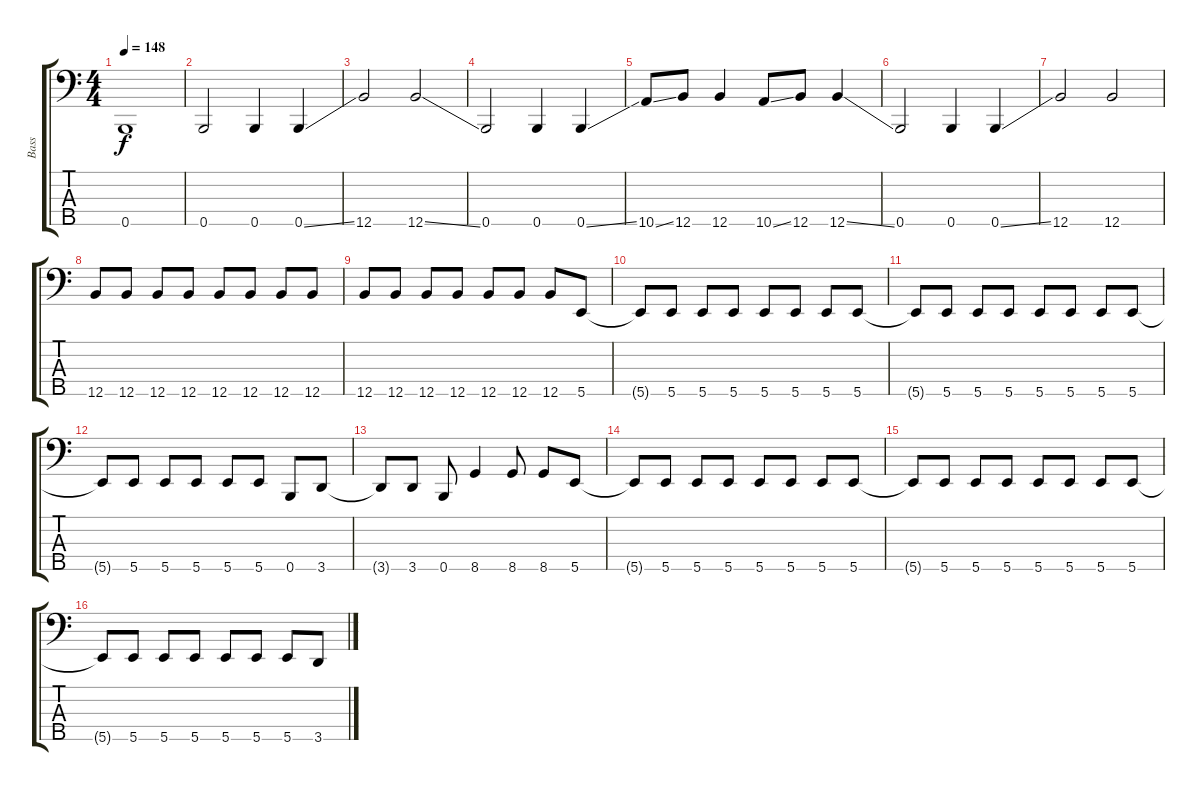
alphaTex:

\track ("Bass" "Bass") {instrument electricbasspick}
\staff {score tabs}
\tuning (G2 D2 A1 E1 B0) {hide}
\ts (4 4)
\tempo 148
\clef f4
\ks c
0.5{t}.1{dy f} |
0.5.2 0.5.4 0.5{ss}.4 |
12.5.2 12.5{ss}.2 |
0.5.2 0.5.4 0.5{ss}.4 |
10.5{ss}.8 12.5.8 12.5.4 10.5{ss}.8 12.5.8 12.5{ss}.4 |
0.5.2 0.5.4 0.5{ss}.4 |
12.5.2 12.5.2 |
12.5.8 12.5.8 12.5.8 12.5.8 12.5.8 12.5.8 12.5.8 12.5.8 |
12.5.8 12.5.8 12.5.8 12.5.8 12.5.8 12.5.8 12.5.8 5.5.8 |
5.5{t}.8 5.5.8 5.5.8 5.5.8 5.5.8 5.5.8 5.5.8 5.5.8 |
5.5{t}.8 5.5.8 5.5.8 5.5.8 5.5.8 5.5.8 5.5.8 5.5.8 |
5.5{t}.8 5.5.8 5.5.8 5.5.8 5.5.8 5.5.8 0.5.8 3.5.8 |
3.5{t}.8 3.5.8 0.5.8 8.5.4 8.5.8 8.5.8 5.5.8 |
5.5{t}.8 5.5.8 5.5.8 5.5.8 5.5.8 5.5.8 5.5.8 5.5.8 |
5.5{t}.8 5.5.8 5.5.8 5.5.8 5.5.8 5.5.8 5.5.8 5.5.8 |
5.5{t}.8 5.5.8 5.5.8 5.5.8 5.5.8 5.5.8 5.5.8 3.5.8
